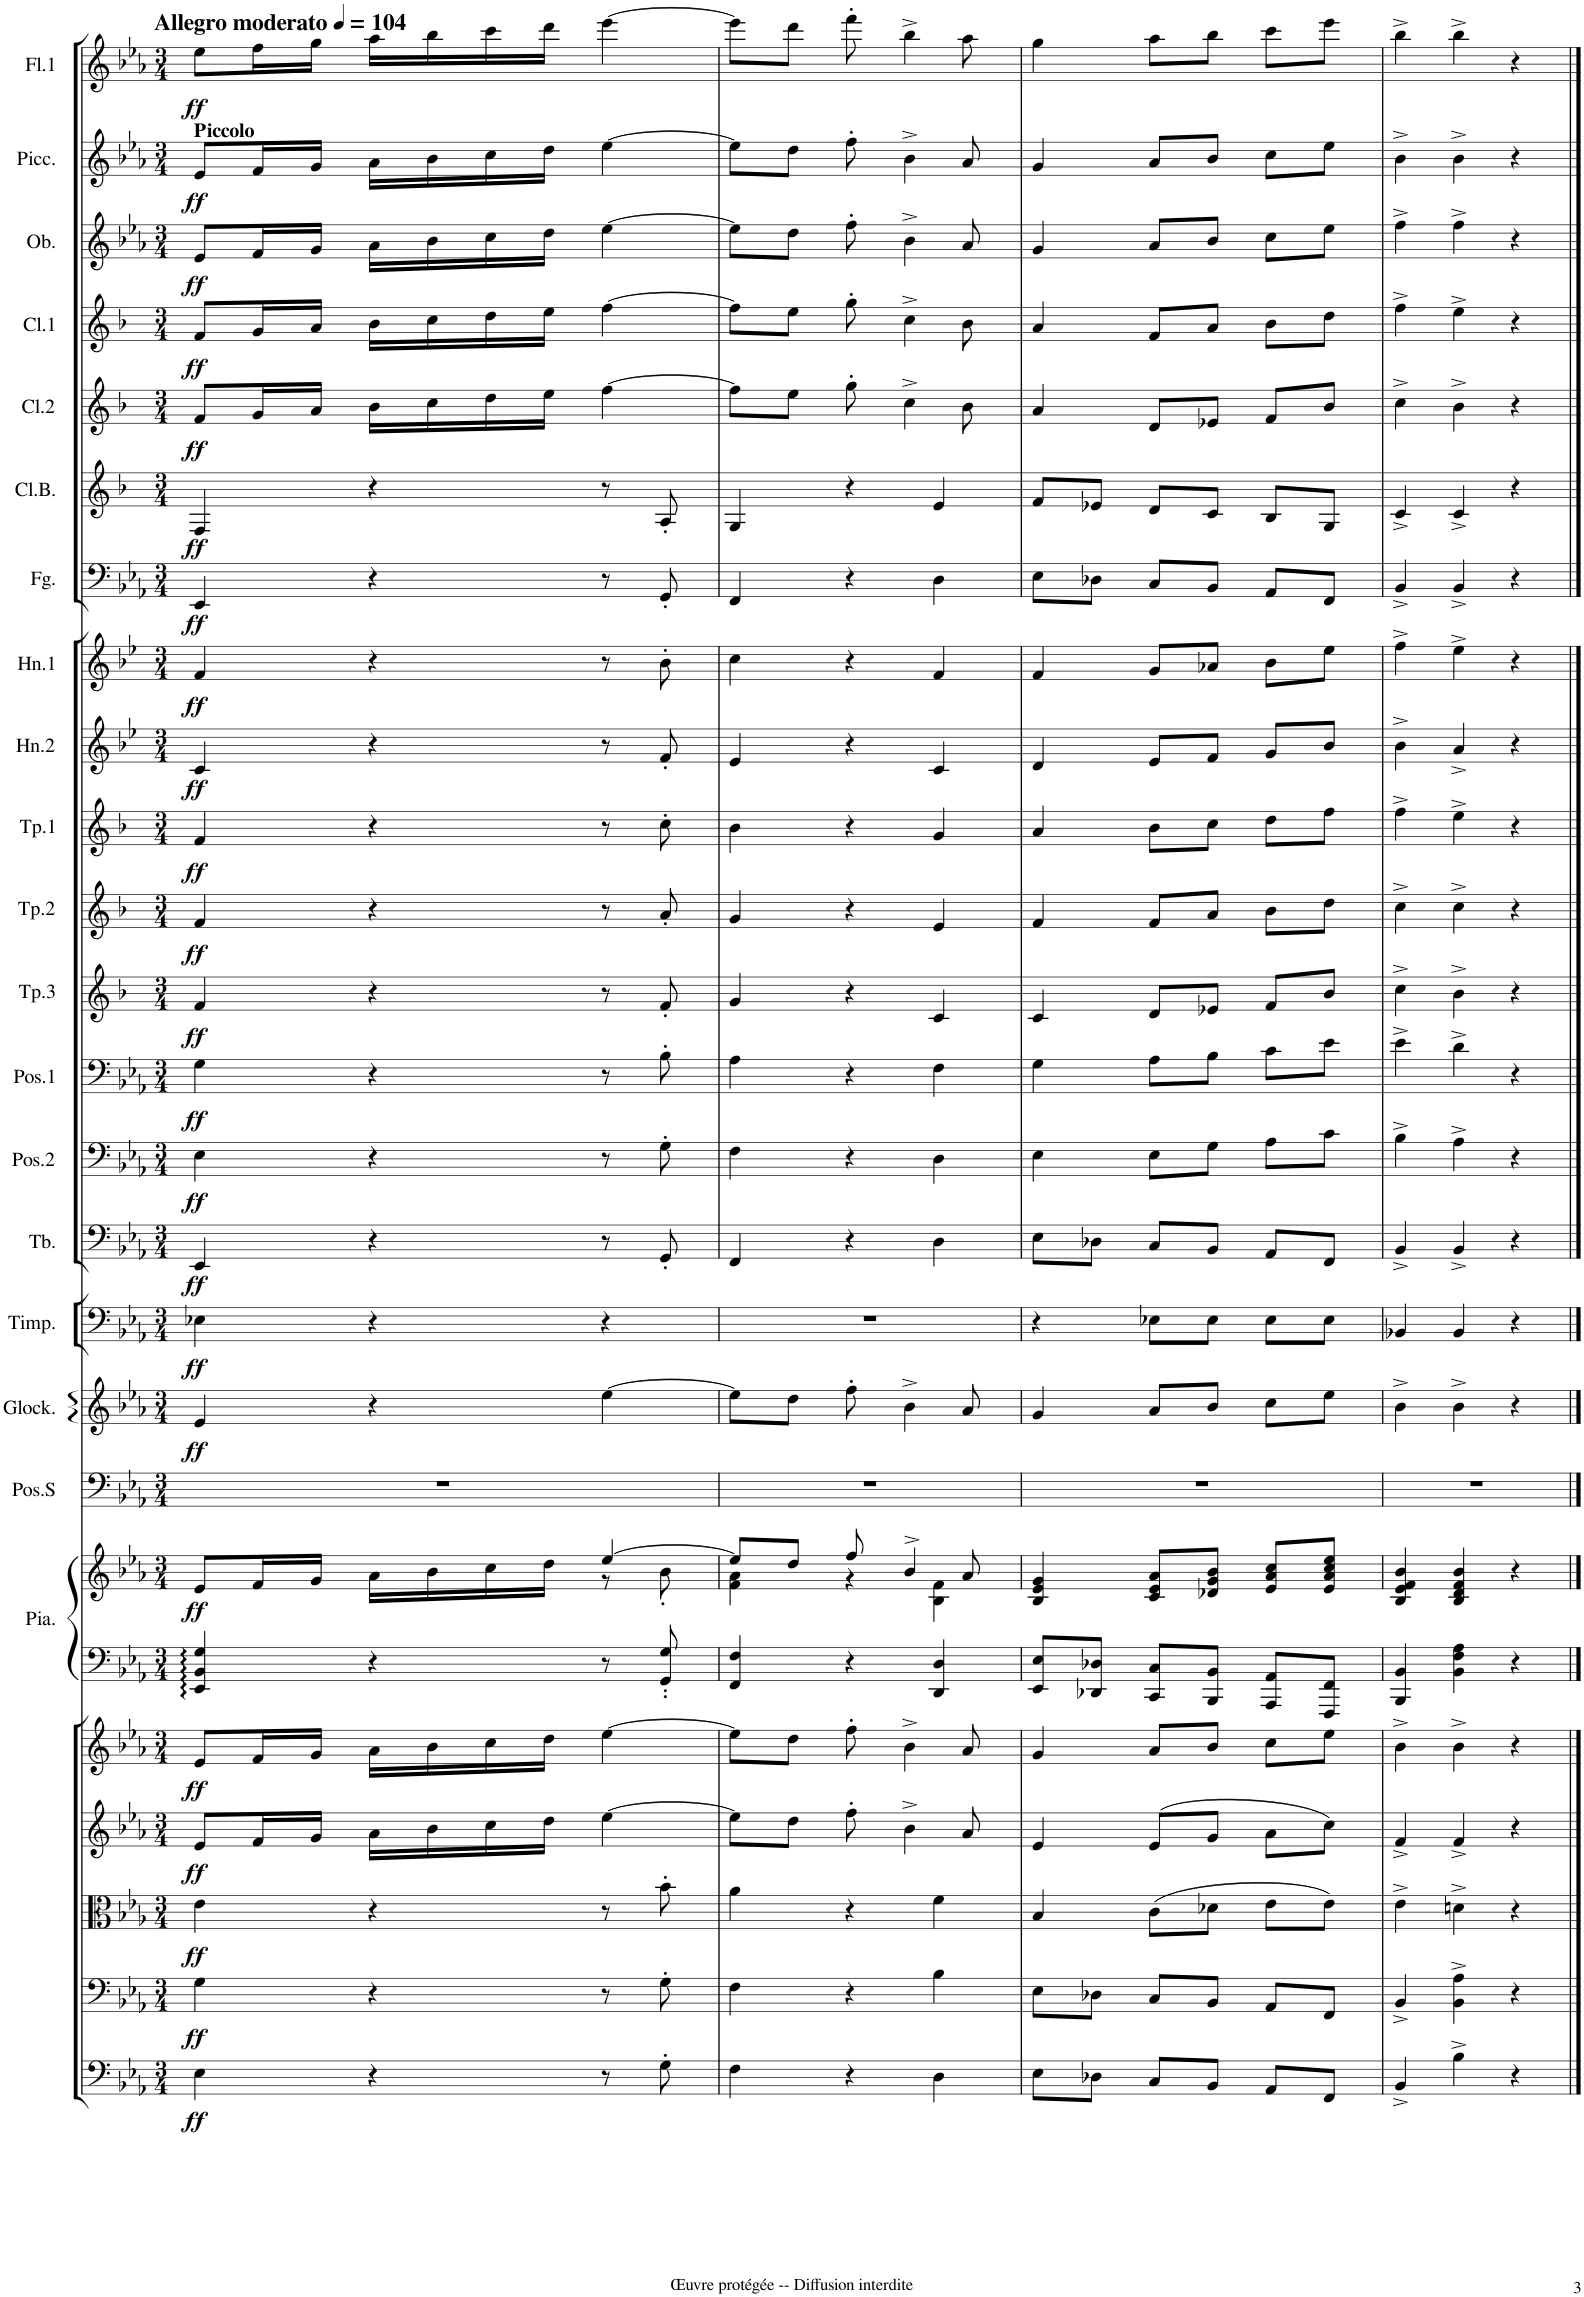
**kern	**dynam	**kern	**dynam	**kern	**dynam	**kern	**dynam	**kern	**dynam	**kern	**kern	**dynam	**kern	**dynam	**kern	**dynam	**kern	**dynam	**kern	**dynam	**kern	**dynam	**kern	**dynam	**kern	**dynam	**kern	**dynam	**kern	**dynam	**kern	**dynam	**kern	**dynam	**kern	**dynam	**kern	**dynam	**kern	**dynam	**kern	**dynam	**kern	**dynam	**kern	**dynam
*part23	*part23	*part22	*part22	*part21	*part21	*part20	*part20	*part19	*part19	*part18	*part18	*part18	*part17	*part17	*part16	*part16	*part15	*part15	*part14	*part14	*part13	*part13	*part12	*part12	*part11	*part11	*part10	*part10	*part9	*part9	*part8	*part8	*part7	*part7	*part6	*part6	*part5	*part5	*part4	*part4	*part3	*part3	*part2	*part2	*part1	*part1
*staff24	*staff24	*staff23	*staff23	*staff22	*staff22	*staff21	*staff21	*staff20	*staff20	*staff19	*staff18	*staff18/19	*staff17	*staff17	*staff16	*staff16	*staff15	*staff15	*staff14	*staff14	*staff13	*staff13	*staff12	*staff12	*staff11	*staff11	*staff10	*staff10	*staff9	*staff9	*staff8	*staff8	*staff7	*staff7	*staff6	*staff6	*staff5	*staff5	*staff4	*staff4	*staff3	*staff3	*staff2	*staff2	*staff1	*staff1
*I"Contrebasse	*	*I"Violoncelle	*	*I"Alto	*	*I"Violon 2	*	*I"Violon 1	*	*I"Piano	*	*	*I"Glockenspiel	*	*I"Timbales	*	*I"Tuba	*	*I"Trombone 2	*	*I"Trombone 1	*	*I"Trompette 3 Bb	*	*I"Trompette 2 Bb	*	*I"Trompette 1 Bb	*	*I"Cor 2 F	*	*I"Cor 1 F	*	*I"Basson	*	*I"Clar. Basse Bb	*	*I"Clarinette 2 Bb	*	*I"Clarinette 1 Bb	*	*I"Hautbois	*	*I"Flûte2 / picc.	*	*I"Flûte 1	*
*I'Cb	*	*I'Vc	*	*	*	*I'Vln	*	*I'Vln	*	*I'Pia.	*	*	*I'Glock.	*	*	*	*I'Tb.	*	*	*	*	*	*I'Tp.3	*	*I'Tp.2	*	*I'Tp.1	*	*	*	*	*	*	*	*I'Cl.B.	*	*I'Cl.2	*	*I'Cl.1	*	*	*	*I'Fl.2	*	*I'Fl.1	*
!!LO:PB:g=z
*clefF4	*	*clefF4	*	*clefC3	*	*clefG2	*	*clefG2	*	*clefF4	*clefG2	*	*clefG2	*	*clefF4	*	*clefF4	*	*clefF4	*	*clefF4	*	*clefG2	*	*clefG2	*	*clefG2	*	*clefG2	*	*clefG2	*	*clefF4	*	*clefG2	*	*clefG2	*	*clefG2	*	*clefG2	*	*clefG2	*	*clefG2	*
*Trd7c12	*	*	*	*	*	*	*	*	*	*	*	*	*Trd-14c-24	*	*	*	*	*	*	*	*	*	*Trd1c2	*	*Trd1c2	*	*Trd1c2	*	*Trd4c7	*	*Trd4c7	*	*	*	*Trd8c14	*	*Trd1c2	*	*Trd1c2	*	*	*	*Trd-7c-12	*	*	*
*k[b-e-a-]	*	*k[b-e-a-]	*	*k[b-e-a-]	*	*k[b-e-a-]	*	*k[b-e-a-]	*	*k[b-e-a-]	*k[b-e-a-]	*	*k[b-e-a-]	*	*k[b-e-a-]	*	*k[b-e-a-]	*	*k[b-e-a-]	*	*k[b-e-a-]	*	*k[b-]	*	*k[b-]	*	*k[b-]	*	*k[b-e-]	*	*k[b-e-]	*	*k[b-e-a-]	*	*k[b-]	*	*k[b-]	*	*k[b-]	*	*k[b-e-a-]	*	*k[b-e-a-]	*	*k[b-e-a-]	*
*M3/4	*	*M3/4	*	*M3/4	*	*M3/4	*	*M3/4	*	*M3/4	*M3/4	*	*M3/4	*	*M3/4	*	*M3/4	*	*M3/4	*	*M3/4	*	*M3/4	*	*M3/4	*	*M3/4	*	*M3/4	*	*M3/4	*	*M3/4	*	*M3/4	*	*M3/4	*	*M3/4	*	*M3/4	*	*M3/4	*	*M3/4	*
*MM104	*	*MM104	*	*MM104	*	*MM104	*	*MM104	*	*MM104	*MM104	*	*MM104	*	*MM104	*	*MM104	*	*MM104	*	*MM104	*	*MM104	*	*MM104	*	*MM104	*	*MM104	*	*MM104	*	*MM104	*	*MM104	*	*MM104	*	*MM104	*	*MM104	*	*MM104	*	*MM104	*
=11	=11	=11	=11	=11	=11	=11	=11	=11	=11	=11	=11	=11	=11	=11	=11	=11	=11	=11	=11	=11	=11	=11	=11	=11	=11	=11	=11	=11	=11	=11	=11	=11	=11	=11	=11	=11	=11	=11	=11	=11	=11	=11	=11	=11	=11	=11
*	*	*	*	*	*	*	*	*	*	*	*^	*	*	*	*	*	*	*	*	*	*	*	*	*	*	*	*	*	*	*	*	*	*	*	*	*	*	*	*	*	*	*	*	*	*	*
!	!	!	!	!	!	!	!	!	!	!	!	!	!	!	!	!	!	!	!	!	!	!	!	!	!	!	!	!	!	!	!	!	!	!	!	!	!	!	!	!	!	!	!	!	!	!LO:TX:a:B:t=Allegro moderato	!
!	!	!	!	!	!	!	!	!	!	!	!	!	!	!	!	!	!	!	!	!	!	!	!	!	!	!	!	!	!	!	!	!	!	!	!	!	!	!	!	!	!	!	!	!LO:TX:a:B:t=Piccolo	!	!	!
!	!LO:DY:b	!	!LO:DY:b	!	!LO:DY:b	!	!LO:DY:b	!	!LO:DY:b	!	!	!	!LO:DY:b	!	!LO:DY:b	!	!LO:DY:b	!	!LO:DY:b	!	!LO:DY:b	!	!LO:DY:b	!	!LO:DY:b	!	!LO:DY:b	!	!LO:DY:b	!	!LO:DY:b	!	!LO:DY:b	!	!LO:DY:b	!	!LO:DY:b	!	!LO:DY:b	!	!LO:DY:b	!	!LO:DY:b	!	!LO:DY:b	!	!LO:DY:b
4E-\	ff	4G\	ff	4e-\	ff	8e-/L	ff	8e-/L	ff	4EE-/ 4BB-/ 4G/	8e-/L	2ryy	ff	4e-/	ff	4E-X\	ff	4EE-/	ff	4E-\	ff	4G\	ff	4f/	ff	4f/	ff	4f/	ff	4c/	ff	4f/	ff	4EE-/	ff	4F/	ff	8f/L	ff	8f/L	ff	8e-/L	ff	8e-/L	ff	8ee-\L	ff
.	.	.	.	.	.	16f/L	.	16f/L	.	.	16f/L	.	.	.	.	.	.	.	.	.	.	.	.	.	.	.	.	.	.	.	.	.	.	.	.	.	.	16g/L	.	16g/L	.	16f/L	.	16f/L	.	16ff\L	.
.	.	.	.	.	.	16g/JJ	.	16g/JJ	.	.	16g/JJ	.	.	.	.	.	.	.	.	.	.	.	.	.	.	.	.	.	.	.	.	.	.	.	.	.	.	16a/JJ	.	16a/JJ	.	16g/JJ	.	16g/JJ	.	16gg\JJ	.
4r	.	4r	.	4r	.	16a-\LL	.	16a-\LL	.	4r	16a-\LL	.	.	4r	.	4r	.	4r	.	4r	.	4r	.	4r	.	4r	.	4r	.	4r	.	4r	.	4r	.	4r	.	16b-\LL	.	16b-\LL	.	16a-\LL	.	16a-\LL	.	16aa-\LL	.
.	.	.	.	.	.	16b-\	.	16b-\	.	.	16b-\	.	.	.	.	.	.	.	.	.	.	.	.	.	.	.	.	.	.	.	.	.	.	.	.	.	.	16cc\	.	16cc\	.	16b-\	.	16b-\	.	16bb-\	.
.	.	.	.	.	.	16cc\	.	16cc\	.	.	16cc\	.	.	.	.	.	.	.	.	.	.	.	.	.	.	.	.	.	.	.	.	.	.	.	.	.	.	16dd\	.	16dd\	.	16cc\	.	16cc\	.	16ccc\	.
.	.	.	.	.	.	16dd\JJ	.	16dd\JJ	.	.	16dd\JJ	.	.	.	.	.	.	.	.	.	.	.	.	.	.	.	.	.	.	.	.	.	.	.	.	.	.	16ee\JJ	.	16ee\JJ	.	16dd\JJ	.	16dd\JJ	.	16ddd\JJ	.
8r	.	8r	.	8r	.	[4ee-\	.	[4ee-\	.	8r	[4ee-/	8r	.	[4ee-\	.	4r	.	8r	.	8r	.	8r	.	8r	.	8r	.	8r	.	8r	.	8r	.	8r	.	8r	.	[4ff\	.	[4ff\	.	[4ee-\	.	[4ee-\	.	[4eee-\	.
8G'\	.	8G'\	.	8b-'\	.	.	.	.	.	8GG/' 8G/'	.	8b-'\	.	.	.	.	.	8GG'/	.	8G'\	.	8B-'\	.	8f'/	.	8a'/	.	8cc'\	.	8f'/	.	8b-'\	.	8GG'/	.	8A'/	.	.	.	.	.	.	.	.	.	.	.
=12	=12	=12	=12	=12	=12	=12	=12	=12	=12	=12	=12	=12	=12	=12	=12	=12	=12	=12	=12	=12	=12	=12	=12	=12	=12	=12	=12	=12	=12	=12	=12	=12	=12	=12	=12	=12	=12	=12	=12	=12	=12	=12	=12	=12	=12	=12	=12
4F\	.	4F\	.	4a-\	.	8ee-\L]	.	8ee-\L]	.	4FF/ 4F/	8ee-/L]	4f\ 4a-\	.	8ee-\L]	.	2.r	.	4FF/	.	4F\	.	4A-\	.	4g/	.	4g/	.	4b-\	.	4e-/	.	4cc\	.	4FF/	.	4G/	.	8ff\L]	.	8ff\L]	.	8ee-\L]	.	8ee-\L]	.	8eee-\L]	.
.	.	.	.	.	.	8dd\J	.	8dd\J	.	.	8dd/J	.	.	8dd\J	.	.	.	.	.	.	.	.	.	.	.	.	.	.	.	.	.	.	.	.	.	.	.	8ee\J	.	8ee\J	.	8dd\J	.	8dd\J	.	8ddd\J	.
4r	.	4r	.	4r	.	8ff'\	.	8ff'\	.	4r	8ff/	4r	.	8ff'\	.	.	.	4r	.	4r	.	4r	.	4r	.	4r	.	4r	.	4r	.	4r	.	4r	.	4r	.	8gg'\	.	8gg'\	.	8ff'\	.	8ff'\	.	8fff'\	.
.	.	.	.	.	.	4b-^\	.	4b-^\	.	.	4b-^/	.	.	4b-^\	.	.	.	.	.	.	.	.	.	.	.	.	.	.	.	.	.	.	.	.	.	.	.	4cc^\	.	4cc^\	.	4b-^\	.	4b-^\	.	4bb-^\	.
4D\	.	4B-\	.	4f\	.	.	.	.	.	4DD/ 4D/	.	4B-\ 4f\	.	.	.	.	.	4D\	.	4D\	.	4F\	.	4c/	.	4e/	.	4g/	.	4c/	.	4f/	.	4D\	.	4e/	.	.	.	.	.	.	.	.	.	.	.
.	.	.	.	.	.	8a-/	.	8a-/	.	.	8a-/	.	.	8a-/	.	.	.	.	.	.	.	.	.	.	.	.	.	.	.	.	.	.	.	.	.	.	.	8b-\	.	8b-\	.	8a-/	.	8a-/	.	8aa-\	.
*	*	*	*	*	*	*	*	*	*	*	*v	*v	*	*	*	*	*	*	*	*	*	*	*	*	*	*	*	*	*	*	*	*	*	*	*	*	*	*	*	*	*	*	*	*	*	*	*
=13	=13	=13	=13	=13	=13	=13	=13	=13	=13	=13	=13	=13	=13	=13	=13	=13	=13	=13	=13	=13	=13	=13	=13	=13	=13	=13	=13	=13	=13	=13	=13	=13	=13	=13	=13	=13	=13	=13	=13	=13	=13	=13	=13	=13	=13	=13
8E-\L	.	8E-\L	.	4B-/	.	4e-/	.	4g/	.	8EE-/ 8E-/L	4B-/ 4e-/ 4g/	.	4g/	.	4r	.	8E-\L	.	4E-\	.	4G\	.	4c/	.	4f/	.	4a/	.	4d/	.	4f/	.	8E-\L	.	8f/L	.	4a/	.	4a/	.	4g/	.	4g/	.	4gg\	.
8D-X\J	.	8D-X\J	.	.	.	.	.	.	.	8DD-X/ 8D-X/J	.	.	.	.	.	.	8D-X\J	.	.	.	.	.	.	.	.	.	.	.	.	.	.	.	8D-X\J	.	8e-X/J	.	.	.	.	.	.	.	.	.	.	.
8C/L	.	8C/L	.	(8c\L	.	(8e-/L	.	8a-/L	.	8CC/ 8C/L	8c/ 8e-/ 8a-/L	.	8a-/L	.	8E-X\L	.	8C/L	.	8E-\L	.	8A-\L	.	8d/L	.	8f/L	.	8b-\L	.	8e-/L	.	8g/L	.	8C/L	.	8d/L	.	8d/L	.	8f/L	.	8a-/L	.	8a-/L	.	8aa-\L	.
8BB-/J	.	8BB-/J	.	8d-X\J	.	8g/J	.	8b-/J	.	8BBB-/ 8BB-/J	8d-X/ 8g/ 8b-/J	.	8b-/J	.	8E-\J	.	8BB-/J	.	8G\J	.	8B-\J	.	8e-X/J	.	8a/J	.	8cc\J	.	8f/J	.	8a-X/J	.	8BB-/J	.	8c/J	.	8e-X/J	.	8a/J	.	8b-/J	.	8b-/J	.	8bb-\J	.
8AA-/L	.	8AA-/L	.	8e-\L	.	8a-\L	.	8cc\L	.	8AAA-/ 8AA-/L	8e-/ 8a-/ 8cc/L	.	8cc\L	.	8E-\L	.	8AA-/L	.	8A-\L	.	8c\L	.	8f/L	.	8b-\L	.	8dd\L	.	8g/L	.	8b-\L	.	8AA-/L	.	8B-/L	.	8f/L	.	8b-\L	.	8cc\L	.	8cc\L	.	8ccc\L	.
8FF/J	.	8FF/J	.	8e-\J)	.	8cc\J)	.	8ee-\J	.	8FFF/ 8FF/J	8e-/ 8a-/ 8cc/ 8ee-/J	.	8ee-\J	.	8E-\J	.	8FF/J	.	8c\J	.	8e-\J	.	8b-/J	.	8dd\J	.	8ff\J	.	8b-/J	.	8ee-\J	.	8FF/J	.	8G/J	.	8b-/J	.	8dd\J	.	8ee-\J	.	8ee-\J	.	8eee-\J	.
=14	=14	=14	=14	=14	=14	=14	=14	=14	=14	=14	=14	=14	=14	=14	=14	=14	=14	=14	=14	=14	=14	=14	=14	=14	=14	=14	=14	=14	=14	=14	=14	=14	=14	=14	=14	=14	=14	=14	=14	=14	=14	=14	=14	=14	=14	=14
4BB-^/	.	4BB-^/	.	4e-^\	.	4f^/	.	4b-^\	.	4BBB-/ 4BB-/	4B-/ 4e-/ 4f/ 4b-/	.	4b-^\	.	4BB-X/	.	4BB-^/	.	4B-^\	.	4e-^\	.	4cc^\	.	4cc^\	.	4ff^\	.	4b-^\	.	4ff^\	.	4BB-^/	.	4c^/	.	4cc^\	.	4ff^\	.	4ff^\	.	4b-^\	.	4bb-^\	.
4B-^\	.	4BB-\^ 4A-\^	.	4dn^\	.	4f^/	.	4b-^\	.	4BB-\ 4F\ 4A-\	4B-/ 4d/ 4f/ 4b-/	.	4b-^\	.	4BB-/	.	4BB-^/	.	4A-^\	.	4d^\	.	4b-^\	.	4cc^\	.	4ee^\	.	4a^/	.	4ee-^\	.	4BB-^/	.	4c^/	.	4b-^\	.	4ee^\	.	4ff^\	.	4b-^\	.	4bb-^\	.
4r	.	4r	.	4r	.	4r	.	4r	.	4r	4r	.	4r	.	4r	.	4r	.	4r	.	4r	.	4r	.	4r	.	4r	.	4r	.	4r	.	4r	.	4r	.	4r	.	4r	.	4r	.	4r	.	4r	.
==	==	==	==	==	==	==	==	==	==	==	==	==	==	==	==	==	==	==	==	==	==	==	==	==	==	==	==	==	==	==	==	==	==	==	==	==	==	==	==	==	==	==	==	==	==	==
*-	*-	*-	*-	*-	*-	*-	*-	*-	*-	*-	*-	*-	*-	*-	*-	*-	*-	*-	*-	*-	*-	*-	*-	*-	*-	*-	*-	*-	*-	*-	*-	*-	*-	*-	*-	*-	*-	*-	*-	*-	*-	*-	*-	*-	*-	*-
